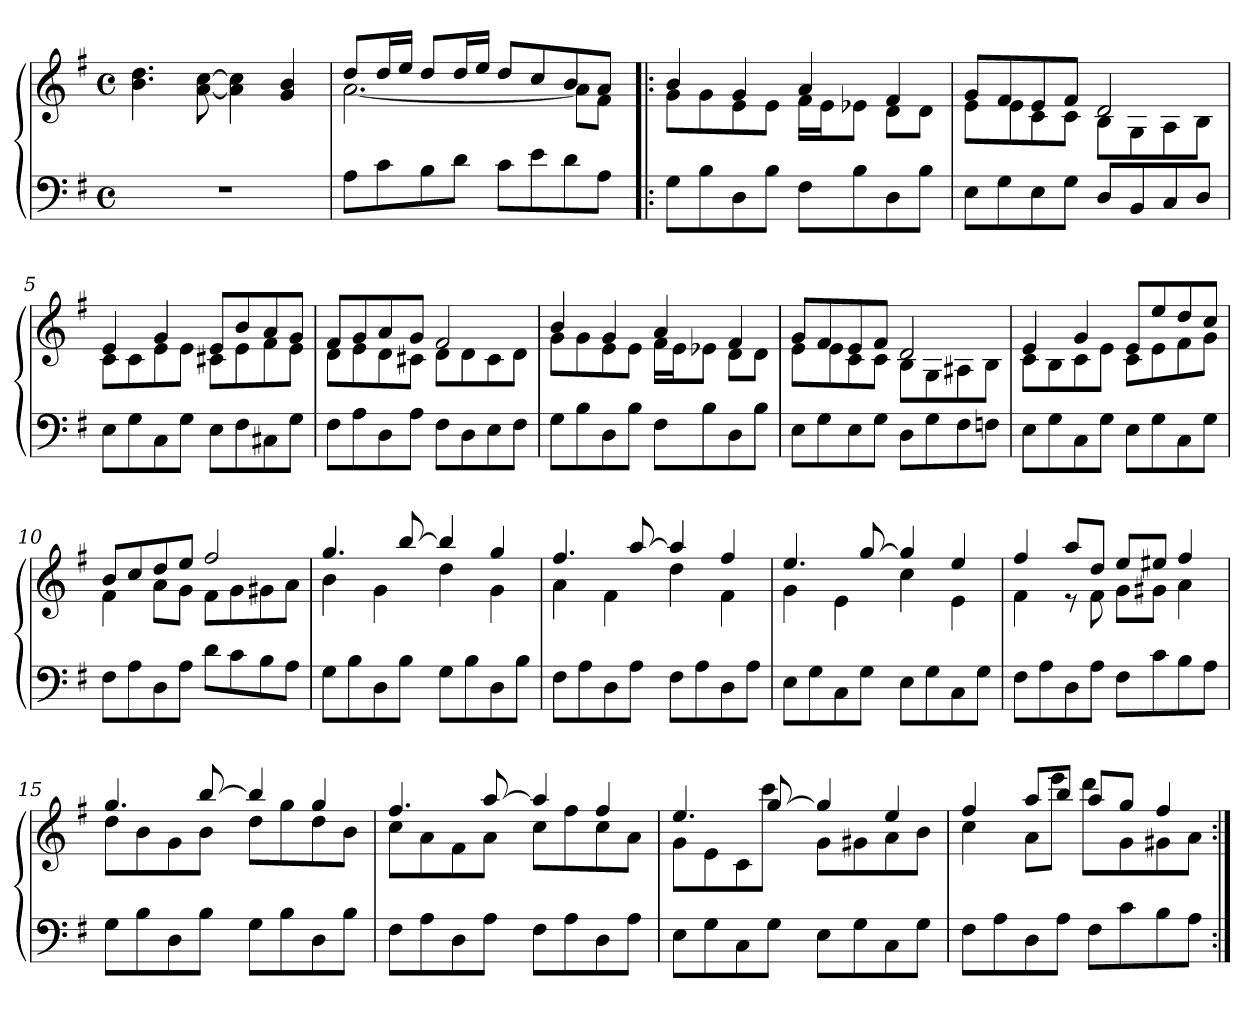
**kern	**kern	**dynam
*part1	*part1	*part1
*staff2	*staff1	*staff1/2
*clefF4	*clefG2	*
*k[f#]	*k[f#]	*
*M4/4	*M4/4	*
*met(c)	*met(c)	*
=1	=1	=1
!	!	!LO:DY:a
1r	4.b\ 4.dd\	M.M. = 140
.	[8a\ [8cc\	.
.	4a]\ 4cc]\	.
.	4g/ 4b/	.
=2	=2	=2
*	*^	*
8A\L	8dd/L	[2.a\	.
8c\	16dd/L	.	.
.	16ee/JJ	.	.
8B\	8dd/L	.	.
8d\J	16dd/L	.	.
.	16ee/JJ	.	.
8c\L	8dd/L	.	.
8e\	8cc/	.	.
8d\	8b/	8a\L]	.
8A\J	8a/J	8f#\J	.
=3!|:	=3!|:	=3!|:	=3!|:
8G\L	4b/	8g\L	.
8B\	.	8g\	.
8D\	4g/	8e\	.
8B\J	.	8e\J	.
8F#\L	4a/	16f#\LL	.
.	.	16e\J	.
8B\	.	8e-X\J	.
8D\	4f#/	8d\L	.
8B\J	.	8d\J	.
!!LO:LB:g=z	!!
=4	=4	=4	=4
8E\L	8g/L	8e\L	.
8G\	8f#/	8e\	.
8E\	8e/	8c\	.
8G\J	8f#/J	8c\J	.
8D/L	2d/	8B\L	.
8BB/	.	8G\	.
8C/	.	8A\	.
8D/J	.	8B\J	.
=5	=5	=5	=5
8E\L	4e/	8c\L	.
8G\	.	8c\	.
8C\	4g/	8e\	.
8G\J	.	8e\J	.
8E\L	8e/L	8c#X\L	.
8F#\	8b/	8e\	.
8C#X\	8a/	8f#\	.
8G\J	8g/J	8e\J	.
=6	=6	=6	=6
8F#\L	8f#/L	8d\L	.
8A\	8g/	8e\	.
8D\	8a/	8d\	.
8A\J	8g/J	8c#X\J	.
8F#\L	2f#/	8d\L	.
8D\	.	8d\	.
8E\	.	8c#\	.
8F#\J	.	8d\J	.
=7	=7	=7	=7
8G\L	4b/	8g\L	.
8B\	.	8g\	.
8D\	4g/	8e\	.
8B\J	.	8e\J	.
8F#\L	4a/	16f#\LL	.
.	.	16e\J	.
8B\	.	8e-X\J	.
8D\	4f#/	8d\L	.
8B\J	.	8d\J	.
!!LO:LB:g=z	!!
=8	=8	=8	=8
8E\L	8g/L	8e\L	.
8G\	8f#/	8e\	.
8E\	8e/	8c\	.
8G\J	8f#/J	8c\J	.
8D\L	2d/	8B\L	.
8G\	.	8G\	.
8F#\	.	8A#X\	.
8Fn\J	.	8B\J	.
=9	=9	=9	=9
8E\L	4e/	8c\L	.
8G\	.	8B\	.
8C\	4g/	8c\	.
8G\J	.	8e\J	.
8E\L	8e/L	8c\L	.
8G\	8ee/	8e\	.
8C\	8dd/	8f#\	.
8G\J	8cc/J	8g\J	.
=10	=10	=10	=10
8F#\L	8b/L	4f#\	.
8A\	8cc/	.	.
8D\	8dd/	8a\L	.
8A\J	8ee/J	8g\J	.
8d\L	2ff#/	8f#\L	.
8c\	.	8g\	.
8B\	.	8g#X\	.
8A\J	.	8a\J	.
=11	=11	=11	=11
8G\L	4.gg/	4b\	.
8B\	.	.	.
8D\	.	4g\	.
8B\J	[8bb/	.	.
8G\L	4bb/]	4dd\	.
8B\	.	.	.
8D\	4gg/	4g\	.
8B\J	.	.	.
!!LO:LB:g=z	!!
=12	=12	=12	=12
8F#\L	4.ff#/	4a\	.
8A\	.	.	.
8D\	.	4f#\	.
8A\J	[8aa/	.	.
8F#\L	4aa/]	4dd\	.
8A\	.	.	.
8D\	4ff#/	4f#\	.
8A\J	.	.	.
=13	=13	=13	=13
8E\L	4.ee/	4g\	.
8G\	.	.	.
8C\	.	4e\	.
8G\J	[8gg/	.	.
8E\L	4gg/]	4cc\	.
8G\	.	.	.
8C\	4ee/	4e\	.
8G\J	.	.	.
=14	=14	=14	=14
8F#\L	4ff#/	4f#\	.
8A\	.	.	.
8D\	8aa/L	8r	.
8A\J	8dd/J	8f#\	.
8F#\L	8ee/L	8g\L	.
8c\	8ee#X/J	8g#X\J	.
8B\	4ff#/	4a\	.
8A\J	.	.	.
=15	=15	=15	=15
8G\L	4.gg/	8dd\L	.
8B\	.	8b\	.
8D\	.	8g\	.
8B\J	[8bb/	8b\J	.
8G\L	4bb/]	8dd\L	.
8B\	.	8gg\	.
8D\	4gg/	8dd\	.
8B\J	.	8b\J	.
!!LO:LB:g=z	!!
=16	=16	=16	=16
8F#\L	4.ff#/	8cc\L	.
8A\	.	8a\	.
8D\	.	8f#\	.
8A\J	[8aa/	8a\J	.
8F#\L	4aa/]	8cc\L	.
8A\	.	8ff#\	.
8D\	4ff#/	8cc\	.
8A\J	.	8a\J	.
=17	=17	=17	=17
8E\L	4.ee/	8g\L	.
8G\	.	8e\	.
8C\	.	8c\	.
8G\J	[8gg/	8ccc\J	.
8E\L	4gg/]	8g\L	.
8G\	.	8g#X\	.
8C\	4ee/	8a\	.
8G\J	.	8b\J	.
=18	=18	=18	=18
8F#\L	4ff#/	4cc\	.
8A\	.	.	.
8D\	8aa/L	8a\L	.
8A\J	8bb/J	8eee\J	.
8F#\L	8aa/L	8ddd\L	.
8c\	8gg/J	8g\	.
8B\	4ff#/	8g#X\	.
8A\J	.	8a\J	.
*	*v	*v	*
=:|!	=:|!	=:|!
*-	*-	*-
